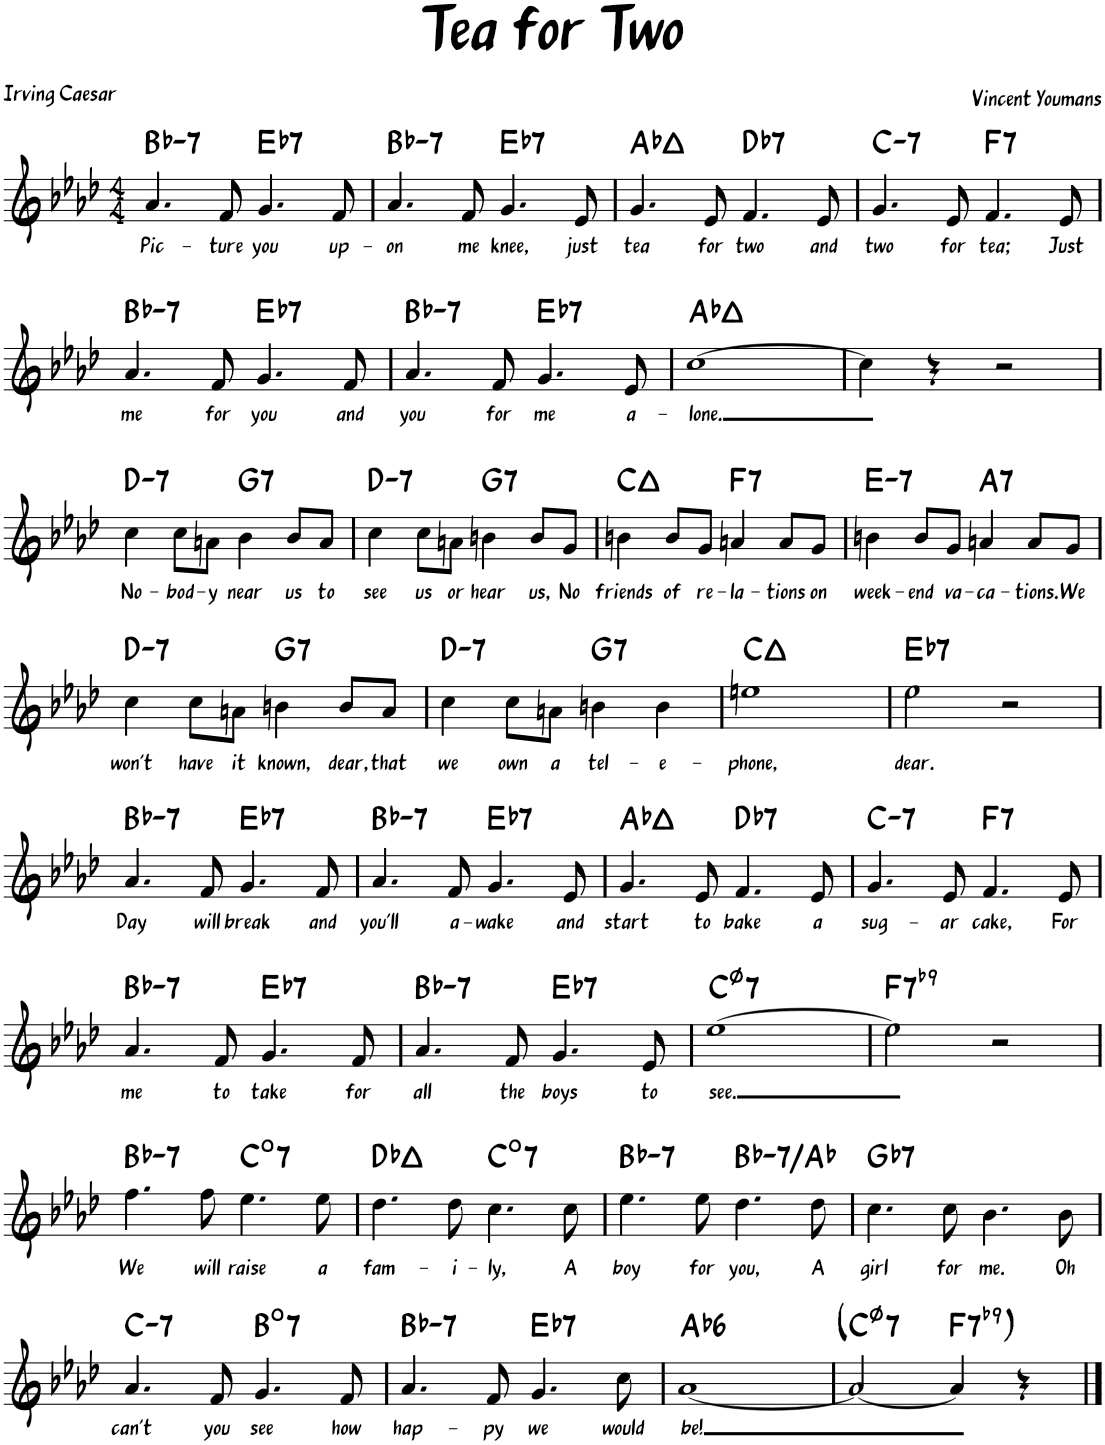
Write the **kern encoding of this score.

**kern	**text	**harte
*part1	*part1	*part1
*staff1	*staff1	*
*I"Piano	*	*
*I'Pno.	*	*
*clefG2	*	*
*k[b-e-a-d-]	*	*
*M4/4	*	*
=1	=1	=1
!	!LO:LY:b	!LO:H:kt=7
4.a-/	Pic-	Bb:min7
!	!LO:LY:b	!
8f/	-ture	.
!	!LO:LY:b	!LO:H:kt=7
4.g/	you	Eb:7
!	!LO:LY:b	!
8f/	up-	.
=2	=2	=2
!	!LO:LY:b	!LO:H:kt=7
4.a-/	-on	Bb:min7
!	!LO:LY:b	!
8f/	me	.
!	!LO:LY:b	!LO:H:kt=7
4.g/	knee,	Eb:7
!	!LO:LY:b	!
8e-/	just	.
=3	=3	=3
!	!LO:LY:b	!
4.g/	tea	Ab:maj
!	!LO:LY:b	!
8e-/	for	.
!	!LO:LY:b	!LO:H:kt=7
4.f/	two	Db:7
!	!LO:LY:b	!
8e-/	and	.
=4	=4	=4
!	!LO:LY:b	!LO:H:kt=7
4.g/	two	C:min7
!	!LO:LY:b	!
8e-/	for	.
!	!LO:LY:b	!LO:H:kt=7
4.f/	tea;	F:7
!	!LO:LY:b	!
8e-/	Just	.
!!LO:LB:g=z
=5	=5	=5
!	!LO:LY:b	!LO:H:kt=7
4.a-/	me	Bb:min7
!	!LO:LY:b	!
8f/	for	.
!	!LO:LY:b	!LO:H:kt=7
4.g/	you	Eb:7
!	!LO:LY:b	!
8f/	and	.
=6	=6	=6
!	!LO:LY:b	!LO:H:kt=7
4.a-/	you	Bb:min7
!	!LO:LY:b	!
8f/	for	.
!	!LO:LY:b	!LO:H:kt=7
4.g/	me	Eb:7
!	!LO:LY:b	!
8e-/	a-	.
=7	=7	=7
!	!LO:LY:b	!
[1cc	-lone.	Ab:maj
=8	=8	=8
4cc\]	.	.
4r	.	.
2r	.	.
!!LO:LB:g=z
=9	=9	=9
!	!LO:LY:b	!LO:H:kt=7
4cc\	No-	D:min7
!	!LO:LY:b	!
8cc\L	-bod-	.
!	!LO:LY:b	!
8an\J	-y	.
!	!LO:LY:b	!LO:H:kt=7
4b-\	near	G:7
!	!LO:LY:b	!
8b-/L	us	.
!	!LO:LY:b	!
8a/J	to	.
=10	=10	=10
!	!LO:LY:b	!LO:H:kt=7
4cc\	see	D:min7
!	!LO:LY:b	!
8cc\L	us	.
!	!LO:LY:b	!
8an\J	or	.
!	!LO:LY:b	!LO:H:kt=7
4bn\	hear	G:7
!	!LO:LY:b	!
8b/L	us,	.
!	!LO:LY:b	!
8g/J	No	.
=11	=11	=11
!	!LO:LY:b	!
4bn\	friends	C:maj
!	!LO:LY:b	!
8b/L	of	.
!	!LO:LY:b	!
8g/J	re-	.
!	!LO:LY:b	!LO:H:kt=7
4an/	-la-	F:7
!	!LO:LY:b	!
8a/L	-tions	.
!	!LO:LY:b	!
8g/J	on	.
=12	=12	=12
!	!LO:LY:b	!LO:H:kt=7
4bn\	week-	E:min7
!	!LO:LY:b	!
8b/L	-end	.
!	!LO:LY:b	!
8g/J	va-	.
!	!LO:LY:b	!LO:H:kt=7
4an/	-ca-	A:7
!	!LO:LY:b	!
8a/L	-tions.	.
!	!LO:LY:b	!
8g/J	We	.
!!LO:LB:g=z
=13	=13	=13
!	!LO:LY:b	!LO:H:kt=7
4cc\	won't	D:min7
!	!LO:LY:b	!
8cc\L	have	.
!	!LO:LY:b	!
8an\J	it	.
!	!LO:LY:b	!LO:H:kt=7
4bn\	known,	G:7
!	!LO:LY:b	!
8b/L	dear,	.
!	!LO:LY:b	!
8a/J	that	.
=14	=14	=14
!	!LO:LY:b	!LO:H:kt=7
4cc\	we	D:min7
!	!LO:LY:b	!
8cc\L	own	.
!	!LO:LY:b	!
8an\J	a	.
!	!LO:LY:b	!LO:H:kt=7
4bn\	tel-	G:7
!	!LO:LY:b	!
4b\	-e-	.
=15	=15	=15
!	!LO:LY:b	!
1een	-phone,	C:maj
=16	=16	=16
!	!LO:LY:b	!LO:H:kt=7
2ee-\	dear.	Eb:7
2r	.	.
!!LO:LB:g=z
=17	=17	=17
!	!LO:LY:b	!LO:H:kt=7
4.a-/	Day	Bb:min7
!	!LO:LY:b	!
8f/	will	.
!	!LO:LY:b	!LO:H:kt=7
4.g/	break	Eb:7
!	!LO:LY:b	!
8f/	and	.
=18	=18	=18
!	!LO:LY:b	!LO:H:kt=7
4.a-/	you'll	Bb:min7
!	!LO:LY:b	!
8f/	a-	.
!	!LO:LY:b	!LO:H:kt=7
4.g/	-wake	Eb:7
!	!LO:LY:b	!
8e-/	and	.
=19	=19	=19
!	!LO:LY:b	!
4.g/	start	Ab:maj
!	!LO:LY:b	!
8e-/	to	.
!	!LO:LY:b	!LO:H:kt=7
4.f/	bake	Db:7
!	!LO:LY:b	!
8e-/	a	.
=20	=20	=20
!	!LO:LY:b	!LO:H:kt=7
4.g/	sug-	C:min7
!	!LO:LY:b	!
8e-/	-ar	.
!	!LO:LY:b	!LO:H:kt=7
4.f/	cake,	F:7
!	!LO:LY:b	!
8e-/	For	.
!!LO:LB:g=z
=21	=21	=21
!	!LO:LY:b	!LO:H:kt=7
4.a-/	me	Bb:min7
!	!LO:LY:b	!
8f/	to	.
!	!LO:LY:b	!LO:H:kt=7
4.g/	take	Eb:7
!	!LO:LY:b	!
8f/	for	.
=22	=22	=22
!	!LO:LY:b	!LO:H:kt=7
4.a-/	all	Bb:min7
!	!LO:LY:b	!
8f/	the	.
!	!LO:LY:b	!LO:H:kt=7
4.g/	boys	Eb:7
!	!LO:LY:b	!
8e-/	to	.
=23	=23	=23
!	!LO:LY:b	!LO:H:kt=7
[1ee-	see.	C:hdim7
=24	=24	=24
!	!	!LO:H:kt=7
2ee-\]	.	F:7(b9)
2r	.	.
!!LO:LB:g=z
=25	=25	=25
!	!LO:LY:b	!LO:H:kt=7
4.ff\	We	Bb:min7
!	!LO:LY:b	!
8ff\	will	.
!	!LO:LY:b	!LO:H:kt=7
4.ee-\	raise	C:dim7
!	!LO:LY:b	!
8ee-\	a	.
=26	=26	=26
!	!LO:LY:b	!
4.dd-\	fam-	Db:maj
!	!LO:LY:b	!
8dd-\	-i-	.
!	!LO:LY:b	!LO:H:kt=7
4.cc\	-ly,	C:dim7
!	!LO:LY:b	!
8cc\	A	.
=27	=27	=27
!	!LO:LY:b	!LO:H:kt=7
4.ee-\	boy	Bb:min7
!	!LO:LY:b	!
8ee-\	for	.
!	!LO:LY:b	!LO:H:kt=7
4.dd-\	you,	Bb:min7/b7
!	!LO:LY:b	!
8dd-\	A	.
=28	=28	=28
!	!LO:LY:b	!LO:H:kt=7
4.cc\	girl	Gb:7
!	!LO:LY:b	!
8cc\	for	.
!	!LO:LY:b	!
4.b-\	me.	.
!	!LO:LY:b	!
8b-\	Oh	.
!!LO:LB:g=z
=29	=29	=29
!	!LO:LY:b	!LO:H:kt=7
4.a-/	can't	C:min7
!	!LO:LY:b	!
8f/	you	.
!	!LO:LY:b	!LO:H:kt=7
4.g/	see	B:dim7
!	!LO:LY:b	!
8f/	how	.
=30	=30	=30
!	!LO:LY:b	!LO:H:kt=7
4.a-/	hap-	Bb:min7
!	!LO:LY:b	!
8f/	-py	.
!	!LO:LY:b	!LO:H:kt=7
4.g/	we	Eb:7
!	!LO:LY:b	!
8cc\	would	.
=31	=31	=31
!	!LO:LY:b	!LO:H:kt=6
[1a-	be!	Ab:maj6
=32	=32	=32
!	!	!LO:H:kt=7
2a-/_	.	C:hdim7
!	!	!LO:H:kt=7
4a-/]	.	F:7(b9)
4r	.	.
==	==	==
*-	*-	*-
